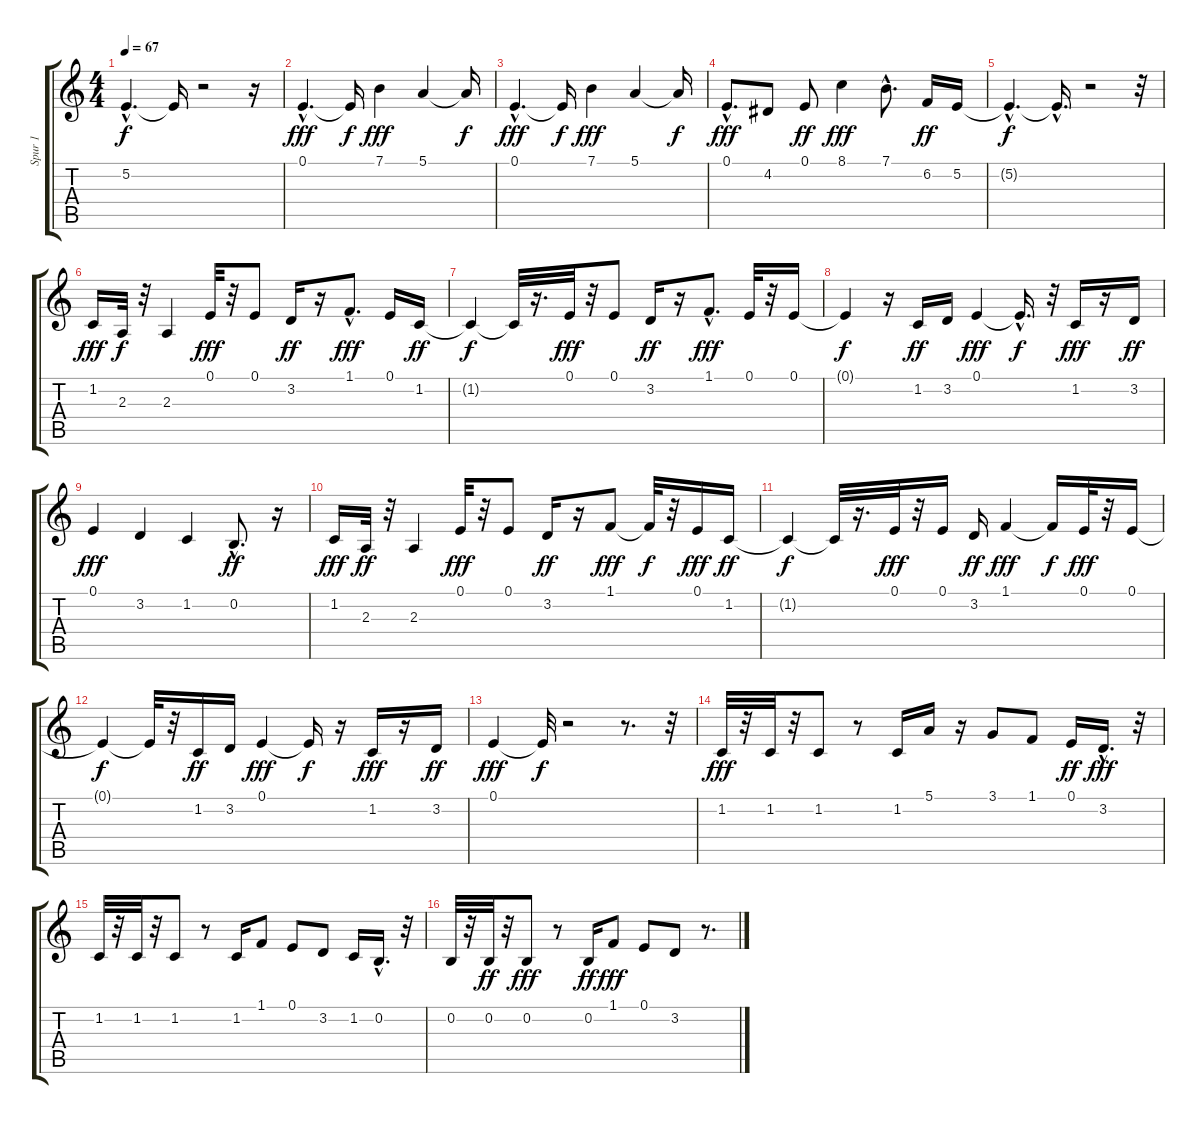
\track ("Spur 1" "Spur 1") {instrument acousticgrandpiano}
\staff {score tabs}
\tuning (E4 B3 G3 D3 A2 E2) {hide}
\ts (4 4)
\tempo 67
\clef g2
\ks c
5.2{hac t}.4{d dy f} 5.2{t}.16 r.2 r.16 |
0.1{hac}.4{d dy fff} 0.1{t}.16{dy f} 7.1.4{dy fff} 5.1.4 5.1{t}.16{dy f} |
0.1{hac}.4{d dy fff} 0.1{t}.16{dy f} 7.1.4{dy fff} 5.1.4 5.1{t}.16{dy f} |
0.1{hac}.8{d dy fff} 4.2.8 0.1.8{dy ff} 8.1.4{dy fff} 7.1{hac}.8{d} 6.2.16{dy ff} 5.2.16 |
5.2{hac t}.4{d dy f} 5.2{hac t}.16{d} r.2 r.32 |
1.2.16{dy fff} 2.3.32{dy f} r.32 2.3.4 0.1.32{dy fff} r.32 0.1.8 3.2.16{dy ff} r.16 1.1{hac}.8{d dy fff} 0.1.16 1.2.16{dy ff} |
1.2{t}.4{dy f} 1.2{t}.32 r.16{d} 0.1.32{dy fff} r.32 0.1.8 3.2.16{dy ff} r.16 1.1{hac}.8{d dy fff} 0.1.32 r.32 0.1.16 |
0.1{t}.4{dy f} r.16 1.2.16{dy ff} 3.2.16 0.1.4{dy fff} 0.1{hac t}.16{d dy f} r.32 1.2.16{dy fff} r.16 3.2.16{dy ff} |
0.1.4{dy fff} 3.2.4 1.2.4 0.2{hac}.8{d dy ff} r.16 |
1.2.16{dy fff} 2.3.32{dy ff} r.32 2.3.4 0.1.32{dy fff} r.32 0.1.8 3.2.16{dy ff} r.16 1.1.8{dy fff} 1.1{t}.32{dy f} r.32 0.1.16{dy fff} 1.2.16{dy ff} |
1.2{t}.4{dy f} 1.2{t}.32 r.16{d} 0.1.32{dy fff} r.32 0.1.16 3.2.16{dy ff} 1.1.4{dy fff} 1.1{t}.16{dy f} 0.1.32{dy fff} r.32 0.1.16 |
0.1{t}.4{dy f} 0.1{t}.32 r.32 1.2.16{dy ff} 3.2.16 0.1.4{dy fff} 0.1{t}.16{dy f} r.16 1.2.16{dy fff} r.16 3.2.16{dy ff} |
0.1.4{dy fff} 0.1{t}.32{dy f} r.2 r.8{d} r.32 |
1.2.32{dy fff} r.32 1.2.32 r.32 1.2.8 r.8 1.2.16 5.1.16 r.16 3.1.8 1.1.8 0.1.16{dy ff} 3.2{hac}.16{d dy fff} r.32 |
1.2.32 r.32 1.2.32 r.32 1.2.8 r.8 1.2.16 1.1.8 0.1.8 3.2.8 1.2.16 0.2{hac}.16{d} r.32 |
0.2.32 r.32 0.2.32{dy ff} r.32 0.2.8{dy fff} r.8 0.2.16{dy ff} 1.1.8{dy fff} 0.1.8 3.2.8 r.8{d}
